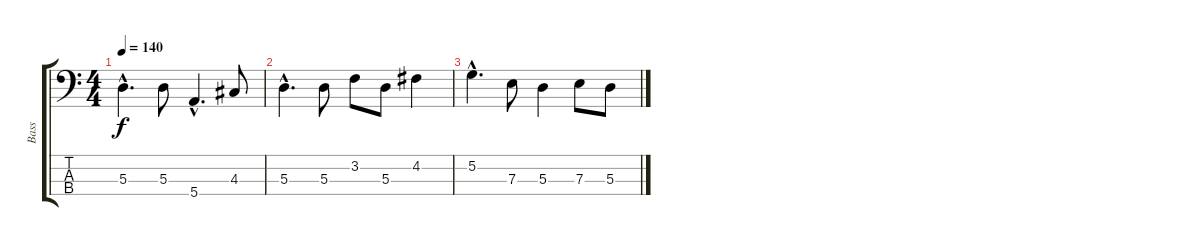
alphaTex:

\track ("Bass" "Bass") {instrument electricbassfinger}
\staff {score tabs}
\tuning (G2 D2 A1 E1) {hide}
\ts (4 4)
\tempo 140
\clef f4
\ks c
5.3{hac}.4{d dy f} 5.3.8 5.4{hac}.4{d} 4.3.8 |
5.3{hac}.4{d} 5.3.8 3.2.8 5.3.8 4.2.4 |
5.2{hac}.4{d} 7.3.8 5.3.4 7.3.8 5.3.8
